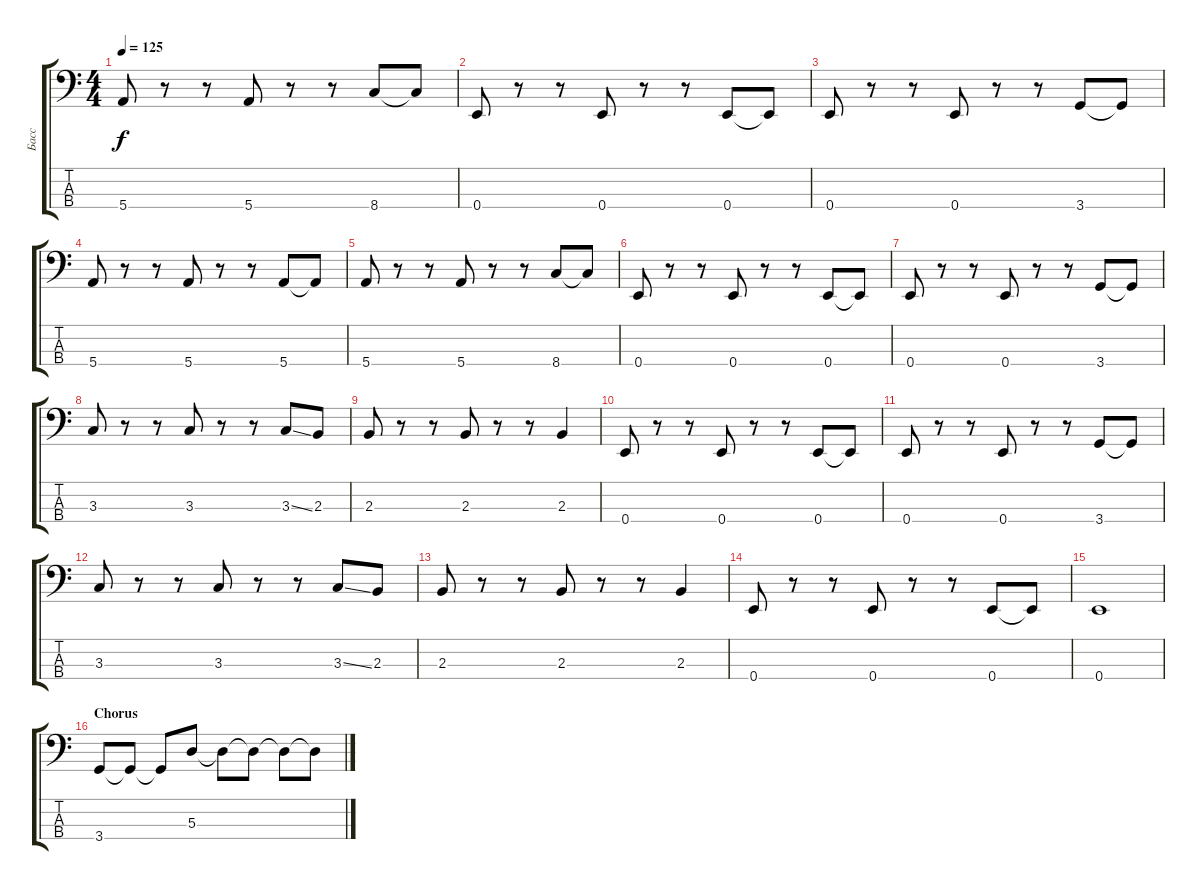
\track ("Басс" "Басс") {instrument electricbasspick}
\staff {score tabs}
\tuning (G2 D2 A1 E1) {hide}
\ts (4 4)
\tempo 125
\clef f4
\ks c
5.4.8{dy f} r.8 r.8 5.4.8 r.8 r.8 8.4.8 8.4{t}.8 |
0.4.8 r.8 r.8 0.4.8 r.8 r.8 0.4.8 0.4{t}.8 |
0.4.8 r.8 r.8 0.4.8 r.8 r.8 3.4.8 3.4{t}.8 |
5.4.8 r.8 r.8 5.4.8 r.8 r.8 5.4.8 5.4{t}.8 |
5.4.8 r.8 r.8 5.4.8 r.8 r.8 8.4.8 8.4{t}.8 |
0.4.8 r.8 r.8 0.4.8 r.8 r.8 0.4.8 0.4{t}.8 |
0.4.8 r.8 r.8 0.4.8 r.8 r.8 3.4.8 3.4{t}.8 |
3.3.8 r.8 r.8 3.3.8 r.8 r.8 3.3{ss}.8 2.3.8 |
2.3.8 r.8 r.8 2.3.8 r.8 r.8 2.3.4 |
0.4.8 r.8 r.8 0.4.8 r.8 r.8 0.4.8 0.4{t}.8 |
0.4.8 r.8 r.8 0.4.8 r.8 r.8 3.4.8 3.4{t}.8 |
3.3.8 r.8 r.8 3.3.8 r.8 r.8 3.3{ss}.8 2.3.8 |
2.3.8 r.8 r.8 2.3.8 r.8 r.8 2.3.4 |
0.4.8 r.8 r.8 0.4.8 r.8 r.8 0.4.8 0.4{t}.8 |
0.4.1 |
\section ("" "Chorus")
3.4.8 3.4{t}.8 3.4{t}.8 5.3.8 5.3{t}.8 5.3{t}.8 5.3{t}.8 5.3{t}.8
